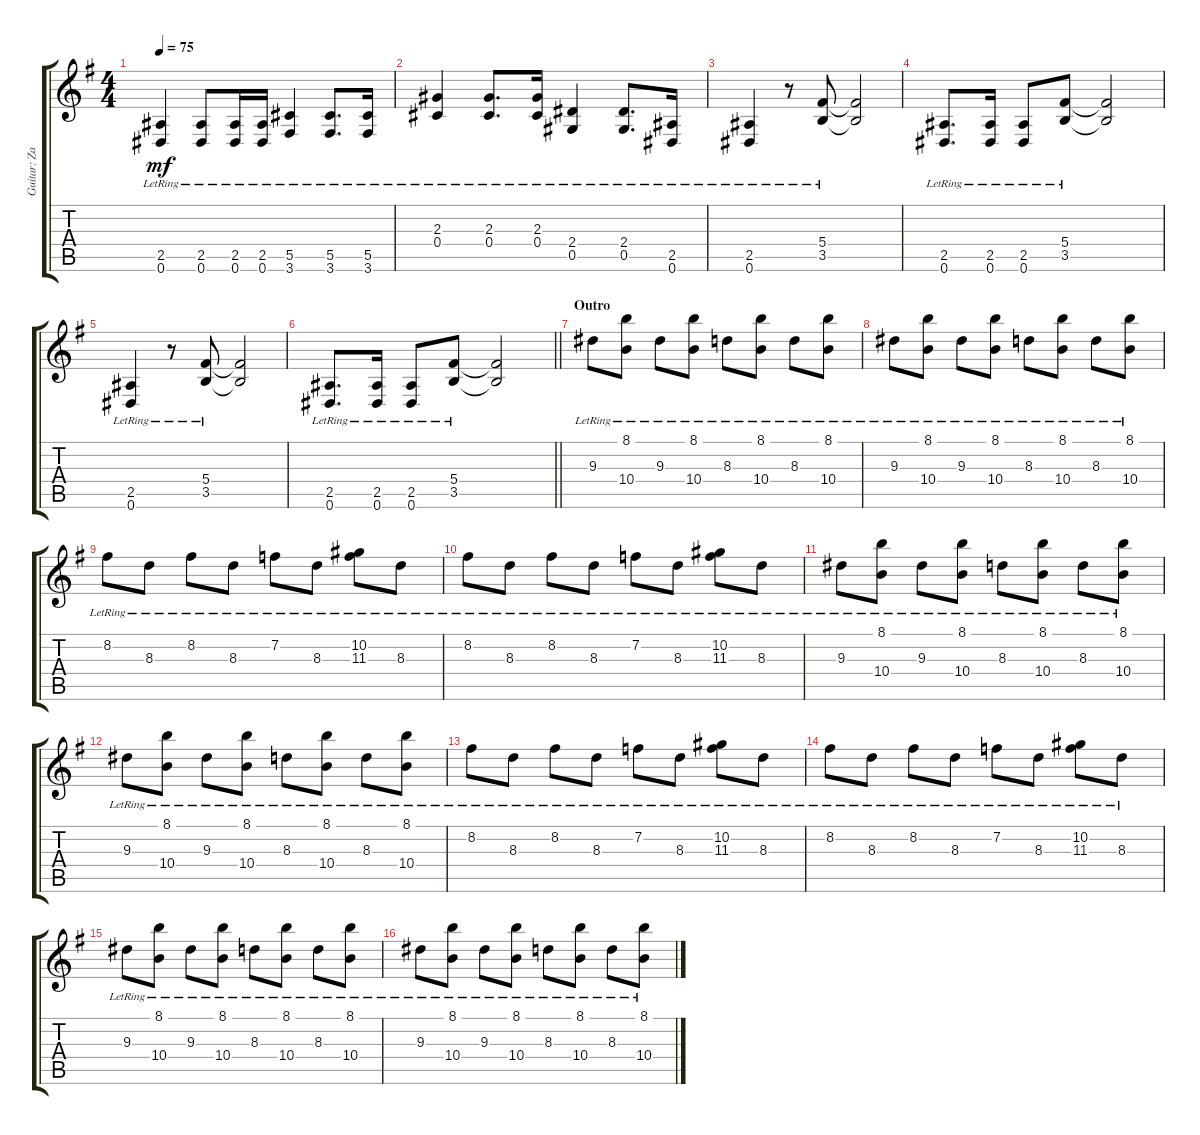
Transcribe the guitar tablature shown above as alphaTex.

\track ("Guitar: Zakk" "Guitar: Za") {instrument electricguitarclean}
\staff {score tabs}
\tuning (Eb4 Bb3 Gb3 Db3 Ab2 Eb2) {hide}
\ts (4 4)
\tempo 75
\clef g2
\ks g
(2.5{lr} 0.6{lr}).4{dy mf} (2.5{lr} 0.6{lr}).8 (2.5{lr} 0.6{lr}).16 (2.5{lr} 0.6{lr}).16 (5.5{lr} 3.6{lr}).4 (5.5{lr} 3.6{lr}).8{d} (5.5{lr} 3.6{lr}).16 |
(2.3{lr} 0.4{lr}).4 (2.3{lr} 0.4{lr}).8{d} (2.3{lr} 0.4{lr}).16 (2.4{lr} 0.5{lr}).4 (2.4{lr} 0.5{lr}).8{d} (2.5{lr} 0.6{lr}).16 |
(2.5{lr} 0.6{lr}).4 r.8 (5.4{lr} 3.5{lr}).8 (5.4{t} 3.5{t}).2 |
(2.5{lr} 0.6{lr}).8{d} (2.5{lr} 0.6{lr}).16 (2.5{lr} 0.6{lr}).8 (5.4{lr} 3.5{lr}).8 (5.4{t} 3.5{t}).2 |
(2.5{lr} 0.6{lr}).4 r.8 (5.4{lr} 3.5{lr}).8 (5.4{t} 3.5{t}).2 |
\barLineRight lightlight
(2.5{lr} 0.6{lr}).8{d} (2.5{lr} 0.6{lr}).16 (2.5{lr} 0.6{lr}).8 (5.4{lr} 3.5{lr}).8 (5.4{t} 3.5{t}).2 |
\section ("" "Outro")
9.3{lr}.8 (8.1{lr} 10.4{lr}).8 9.3{lr}.8 (8.1{lr} 10.4{lr}).8 8.3{lr}.8 (8.1{lr} 10.4{lr}).8 8.3{lr}.8 (8.1{lr} 10.4{lr}).8 |
9.3{lr}.8 (8.1{lr} 10.4{lr}).8 9.3{lr}.8 (8.1{lr} 10.4{lr}).8 8.3{lr}.8 (8.1{lr} 10.4{lr}).8 8.3{lr}.8 (8.1{lr} 10.4{lr}).8 |
8.2{lr}.8 8.3{lr}.8 8.2{lr}.8 8.3{lr}.8 7.2{lr}.8 8.3{lr}.8 (10.2{lr} 11.3{lr}).8 8.3{lr}.8 |
8.2{lr}.8 8.3{lr}.8 8.2{lr}.8 8.3{lr}.8 7.2{lr}.8 8.3{lr}.8 (10.2{lr} 11.3{lr}).8 8.3{lr}.8 |
9.3{lr}.8 (8.1{lr} 10.4{lr}).8 9.3{lr}.8 (8.1{lr} 10.4{lr}).8 8.3{lr}.8 (8.1{lr} 10.4{lr}).8 8.3{lr}.8 (8.1{lr} 10.4{lr}).8 |
9.3{lr}.8 (8.1{lr} 10.4{lr}).8 9.3{lr}.8 (8.1{lr} 10.4{lr}).8 8.3{lr}.8 (8.1{lr} 10.4{lr}).8 8.3{lr}.8 (8.1{lr} 10.4{lr}).8 |
8.2{lr}.8 8.3{lr}.8 8.2{lr}.8 8.3{lr}.8 7.2{lr}.8 8.3{lr}.8 (10.2{lr} 11.3{lr}).8 8.3{lr}.8 |
8.2{lr}.8 8.3{lr}.8 8.2{lr}.8 8.3{lr}.8 7.2{lr}.8 8.3{lr}.8 (10.2{lr} 11.3{lr}).8 8.3{lr}.8 |
9.3{lr}.8 (8.1{lr} 10.4{lr}).8 9.3{lr}.8 (8.1{lr} 10.4{lr}).8 8.3{lr}.8 (8.1{lr} 10.4{lr}).8 8.3{lr}.8 (8.1{lr} 10.4{lr}).8 |
9.3{lr}.8 (8.1{lr} 10.4{lr}).8 9.3{lr}.8 (8.1{lr} 10.4{lr}).8 8.3{lr}.8 (8.1{lr} 10.4{lr}).8 8.3{lr}.8 (8.1{lr} 10.4{lr}).8
